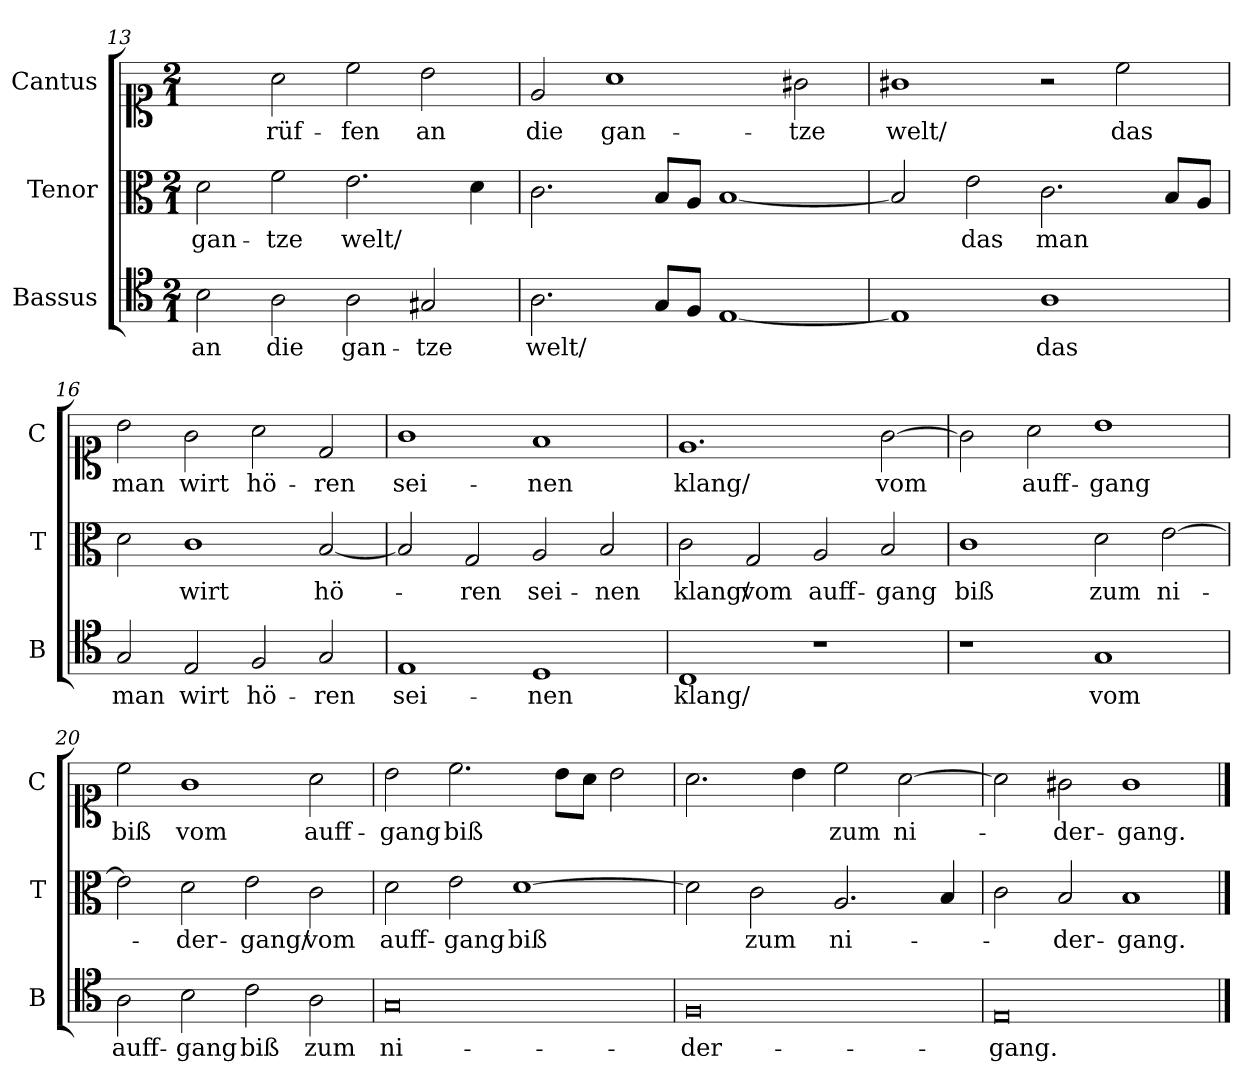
**kern	**text	**kern	**text	**kern	**text
*part3	*part3	*part2	*part2	*part1	*part1
*staff3	*staff3	*staff2	*staff2	*staff1	*staff1
*I"Bassus	*	*I"Tenor	*	*I"Cantus	*
*I'B	*	*I'T	*	*I'C	*
*clefC4	*	*clefC3	*	*clefC1	*
*k[]	*	*k[]	*	*k[]	*
*E:phr	*	*E:phr	*	*E:phr	*
*M2/1	*	*M2/1	*	*M2/1	*
=13	=13	=13	=13	=13	=13
2B	an	2d	gan-	2ryy	.
2A	die	2f	-tze	2a	rüf-
2A	gan-	2.e	welt/	2cc	-fen
2G#X	-tze	.	.	2b	an
.	.	4d	.	.	.
=14	=14	=14	=14	=14	=14
2.A	welt/	2.c	.	2e	die
.	.	.	.	1a	gan-
8G/L	.	8B/L	.	.	.
8F/J	.	8A/J	.	.	.
[1E	.	[1B	.	.	.
.	.	.	.	2g#X	-tze
=15	=15	=15	=15	=15	=15
1E]	.	2B]	.	1g#X	welt/
.	.	2e	das	.	.
1A	das	2.c	man	2r	.
.	.	.	.	2cc	das
.	.	8B/L	.	.	.
.	.	8A/J	.	.	.
=16	=16	=16	=16	=16	=16
2G	man	2d	.	2b	man
2E	wirt	1c	wirt	2g	wirt
2F	hö-	.	.	2a	hö-
2G	-ren	[2B	hö-	2d	-ren
=17	=17	=17	=17	=17	=17
1E	sei-	2B]	.	1g	sei-
.	.	2G	-ren	.	.
1D	-nen	2A	sei-	1f	-nen
.	.	2B	-nen	.	.
=18	=18	=18	=18	=18	=18
1C	klang/	2c	klang/	1.e	klang/
.	.	2G	vom	.	.
1r	.	2A	auff-	.	.
.	.	2B	-gang	[2g	vom
=19	=19	=19	=19	=19	=19
1r	.	1c	biß	2g]	.
.	.	.	.	2a	auff-
1G	vom	2d	zum	1b	-gang
.	.	[2e	ni-	.	.
=20	=20	=20	=20	=20	=20
2A	auff-	2e]	.	2cc	biß
2B	-gang	2d	-der-	1g	vom
2c	biß	2e	-gang/	.	.
2A	zum	2c	vom	2a	auff-
=21	=21	=21	=21	=21	=21
0G	ni-	2d	auff-	2b	-gang
.	.	2e	-gang	2.cc	biß
.	.	[1d	biß	.	.
.	.	.	.	8b\L	.
.	.	.	.	8a\J	.
.	.	.	.	2b	.
=22	=22	=22	=22	=22	=22
0F	-der-	2d]	.	2.a	.
.	.	2c	zum	.	.
.	.	.	.	4b	.
.	.	2.A	ni-	2cc	zum
.	.	.	.	[2a	ni-
.	.	4B	.	.	.
=23	=23	=23	=23	=23	=23
0E	-gang.	2c	.	2a]	.
.	.	2B	-der-	2g#X	-der-
.	.	1B	-gang.	1g#	-gang.
==	==	==	==	==	==
*-	*-	*-	*-	*-	*-
